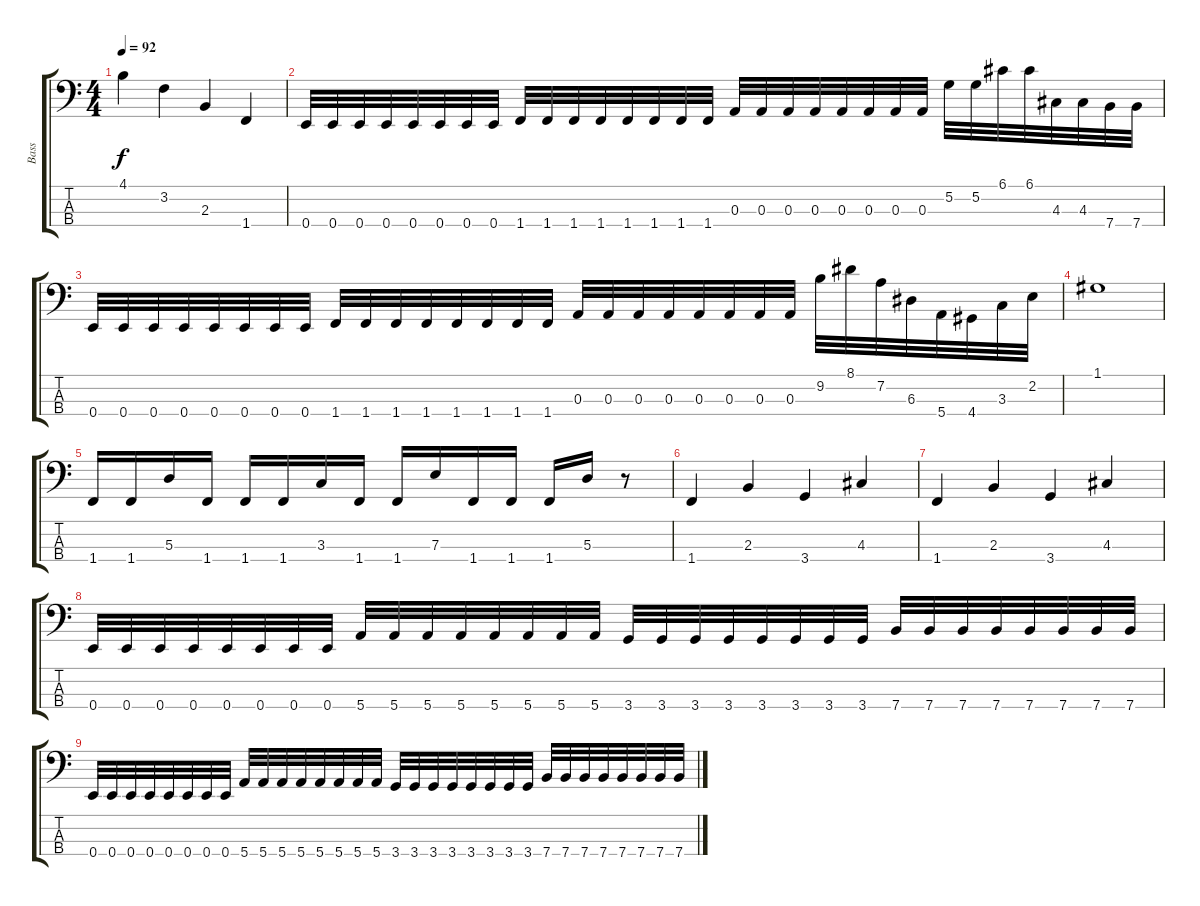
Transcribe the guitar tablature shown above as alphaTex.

\track ("Bass" "Bass") {instrument electricbasspick}
\staff {score tabs}
\tuning (G2 D2 A1 E1) {hide}
\ts (4 4)
\tempo 92
\clef f4
\ks c
4.1.4{dy f} 3.2.4 2.3.4 1.4.4 |
0.4.32 0.4.32 0.4.32 0.4.32 0.4.32 0.4.32 0.4.32 0.4.32 1.4.32 1.4.32 1.4.32 1.4.32 1.4.32 1.4.32 1.4.32 1.4.32 0.3.32 0.3.32 0.3.32 0.3.32 0.3.32 0.3.32 0.3.32 0.3.32 5.2.32 5.2.32 6.1.32 6.1.32 4.3.32 4.3.32 7.4.32 7.4.32 |
0.4.32 0.4.32 0.4.32 0.4.32 0.4.32 0.4.32 0.4.32 0.4.32 1.4.32 1.4.32 1.4.32 1.4.32 1.4.32 1.4.32 1.4.32 1.4.32 0.3.32 0.3.32 0.3.32 0.3.32 0.3.32 0.3.32 0.3.32 0.3.32 9.2.32 8.1.32 7.2.32 6.3.32 5.4.32 4.4.32 3.3.32 2.2.32 |
1.1.1 |
1.4.16 1.4.16 5.3.16 1.4.16 1.4.16 1.4.16 3.3.16 1.4.16 1.4.16 7.3.16 1.4.16 1.4.16 1.4.16 5.3.16 r.8 |
1.4.4 2.3.4 3.4.4 4.3.4 |
1.4.4 2.3.4 3.4.4 4.3.4 |
0.4.32 0.4.32 0.4.32 0.4.32 0.4.32 0.4.32 0.4.32 0.4.32 5.4.32 5.4.32 5.4.32 5.4.32 5.4.32 5.4.32 5.4.32 5.4.32 3.4.32 3.4.32 3.4.32 3.4.32 3.4.32 3.4.32 3.4.32 3.4.32 7.4.32 7.4.32 7.4.32 7.4.32 7.4.32 7.4.32 7.4.32 7.4.32 |
0.4.32 0.4.32 0.4.32 0.4.32 0.4.32 0.4.32 0.4.32 0.4.32 5.4.32 5.4.32 5.4.32 5.4.32 5.4.32 5.4.32 5.4.32 5.4.32 3.4.32 3.4.32 3.4.32 3.4.32 3.4.32 3.4.32 3.4.32 3.4.32 7.4.32 7.4.32 7.4.32 7.4.32 7.4.32 7.4.32 7.4.32 7.4.32
